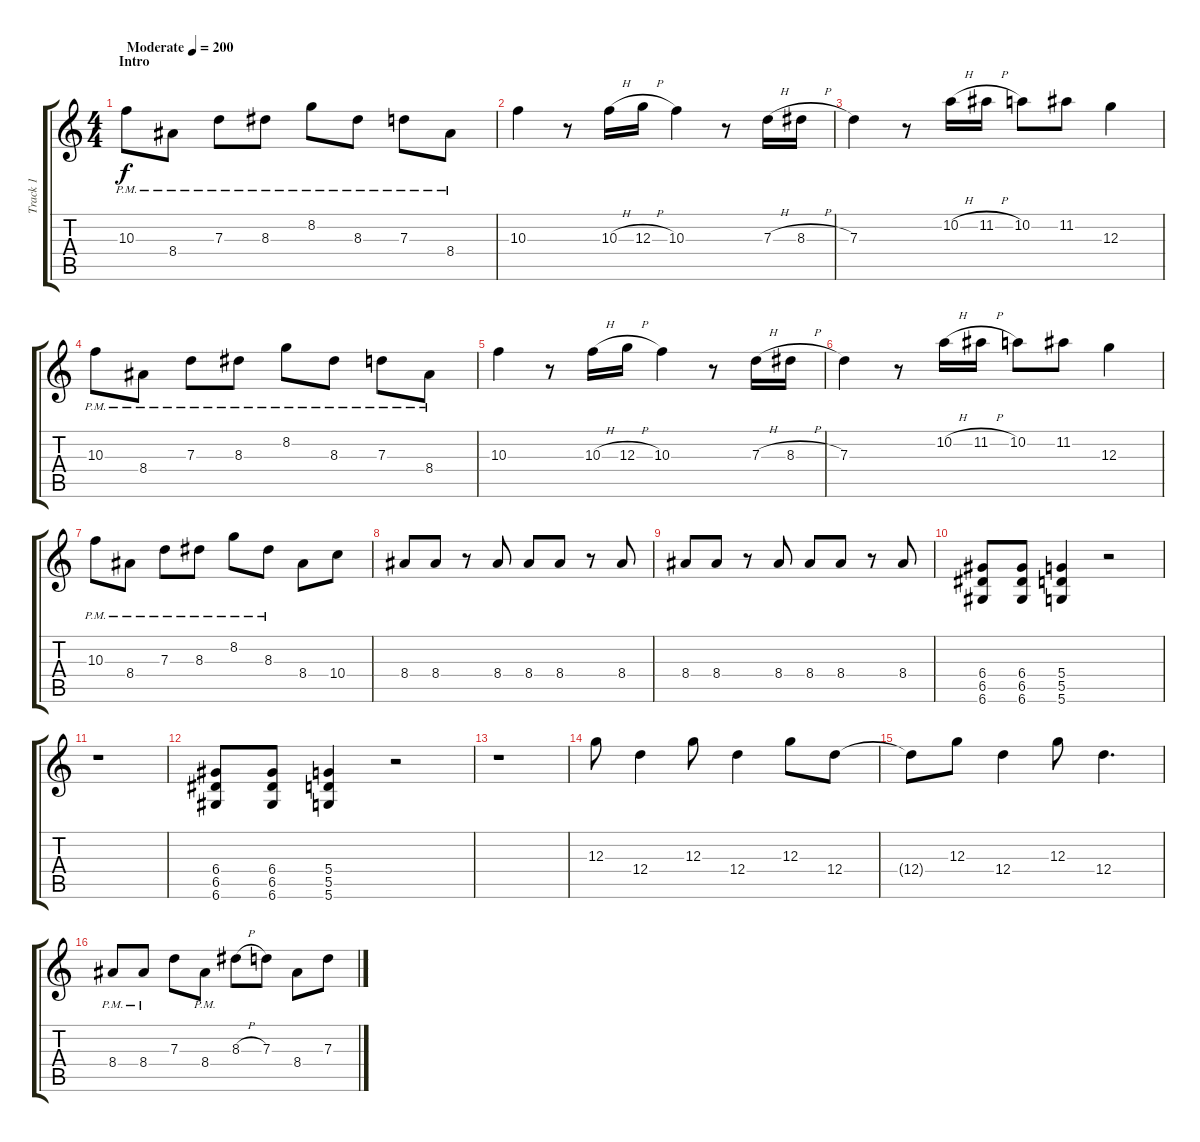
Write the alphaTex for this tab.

\track ("Track 1" "Track 1") {instrument overdrivenguitar}
\staff {score tabs}
\tuning (E4 B3 G3 D3 A2 D2) {hide}
\ts (4 4)
\section ("" "Intro")
\tempo (200 "Moderate")
\clef g2
\ks c
10.3{pm}.8{dy f instrument overdrivenguitar} 8.4{pm}.8 7.3{pm}.8 8.3{pm}.8 8.2{pm}.8 8.3{pm}.8 7.3{pm}.8 8.4{pm}.8 |
10.3.4 r.8 10.3{h}.16 12.3{h}.16 10.3.4 r.8 7.3{h}.16 8.3{h}.16 |
7.3.4 r.8 10.2{h}.16 11.2{h}.16 10.2.8 11.2.8 12.3.4 |
10.3{pm}.8 8.4{pm}.8 7.3{pm}.8 8.3{pm}.8 8.2{pm}.8 8.3{pm}.8 7.3{pm}.8 8.4{pm}.8 |
10.3.4 r.8 10.3{h}.16 12.3{h}.16 10.3.4 r.8 7.3{h}.16 8.3{h}.16 |
7.3.4 r.8 10.2{h}.16 11.2{h}.16 10.2.8 11.2.8 12.3.4 |
10.3{pm}.8 8.4{pm}.8 7.3{pm}.8 8.3{pm}.8 8.2{pm}.8 8.3{pm}.8 8.4.8 10.4.8 |
8.4.8 8.4.8 r.8 8.4.8 8.4.8 8.4.8 r.8 8.4.8 |
8.4.8 8.4.8 r.8 8.4.8 8.4.8 8.4.8 r.8 8.4.8 |
(6.4 6.5 6.6).8 (6.4 6.5 6.6).8 (5.4 5.5 5.6).4 r.2 |
r.1 |
(6.4 6.5 6.6).8 (6.4 6.5 6.6).8 (5.4 5.5 5.6).4 r.2 |
r.1 |
12.3.8 12.4.4 12.3.8 12.4.4 12.3.8 12.4.8 |
12.4{t}.8 12.3.8 12.4.4 12.3.8 12.4.4{d} |
8.4{pm}.8 8.4{pm}.8 7.3.8 8.4{pm}.8 8.3{h}.8 7.3.8 8.4.8 7.3.8
